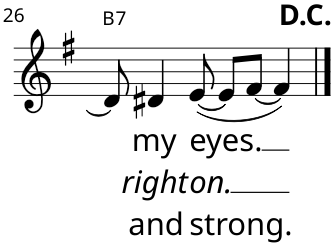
**kern	**text	**text	**text	**harte
*part1	*part1	*part1	*part1	*part1
*staff1	*staff1	*staff1	*staff1	*
!!LO:PB:g=z
*clefG2	*	*	*	*
*k[f#]	*	*	*	*
*G:	*	*	*	*
*M4/4	*	*	*	*
*met(c)	*	*	*	*
=26	=26	=26	=26	=26
!	!	!	!	!LO:H:kt=7
8d#/]	.	.	.	B:7
!	!LO:LY:b	!LO:LY:b	!LO:LY:b	!
4d#X/	my	right	and	.
!	!LO:LY:b	!LO:LY:b	!LO:LY:b	!
([8e/	eyes.	on.	strong.	.
8e/L]	.	.	.	.
[8f#/J	.	.	.	.
4f#/])	.	.	.	.
==	==	==	==	==
*-	*-	*-	*-	*-
